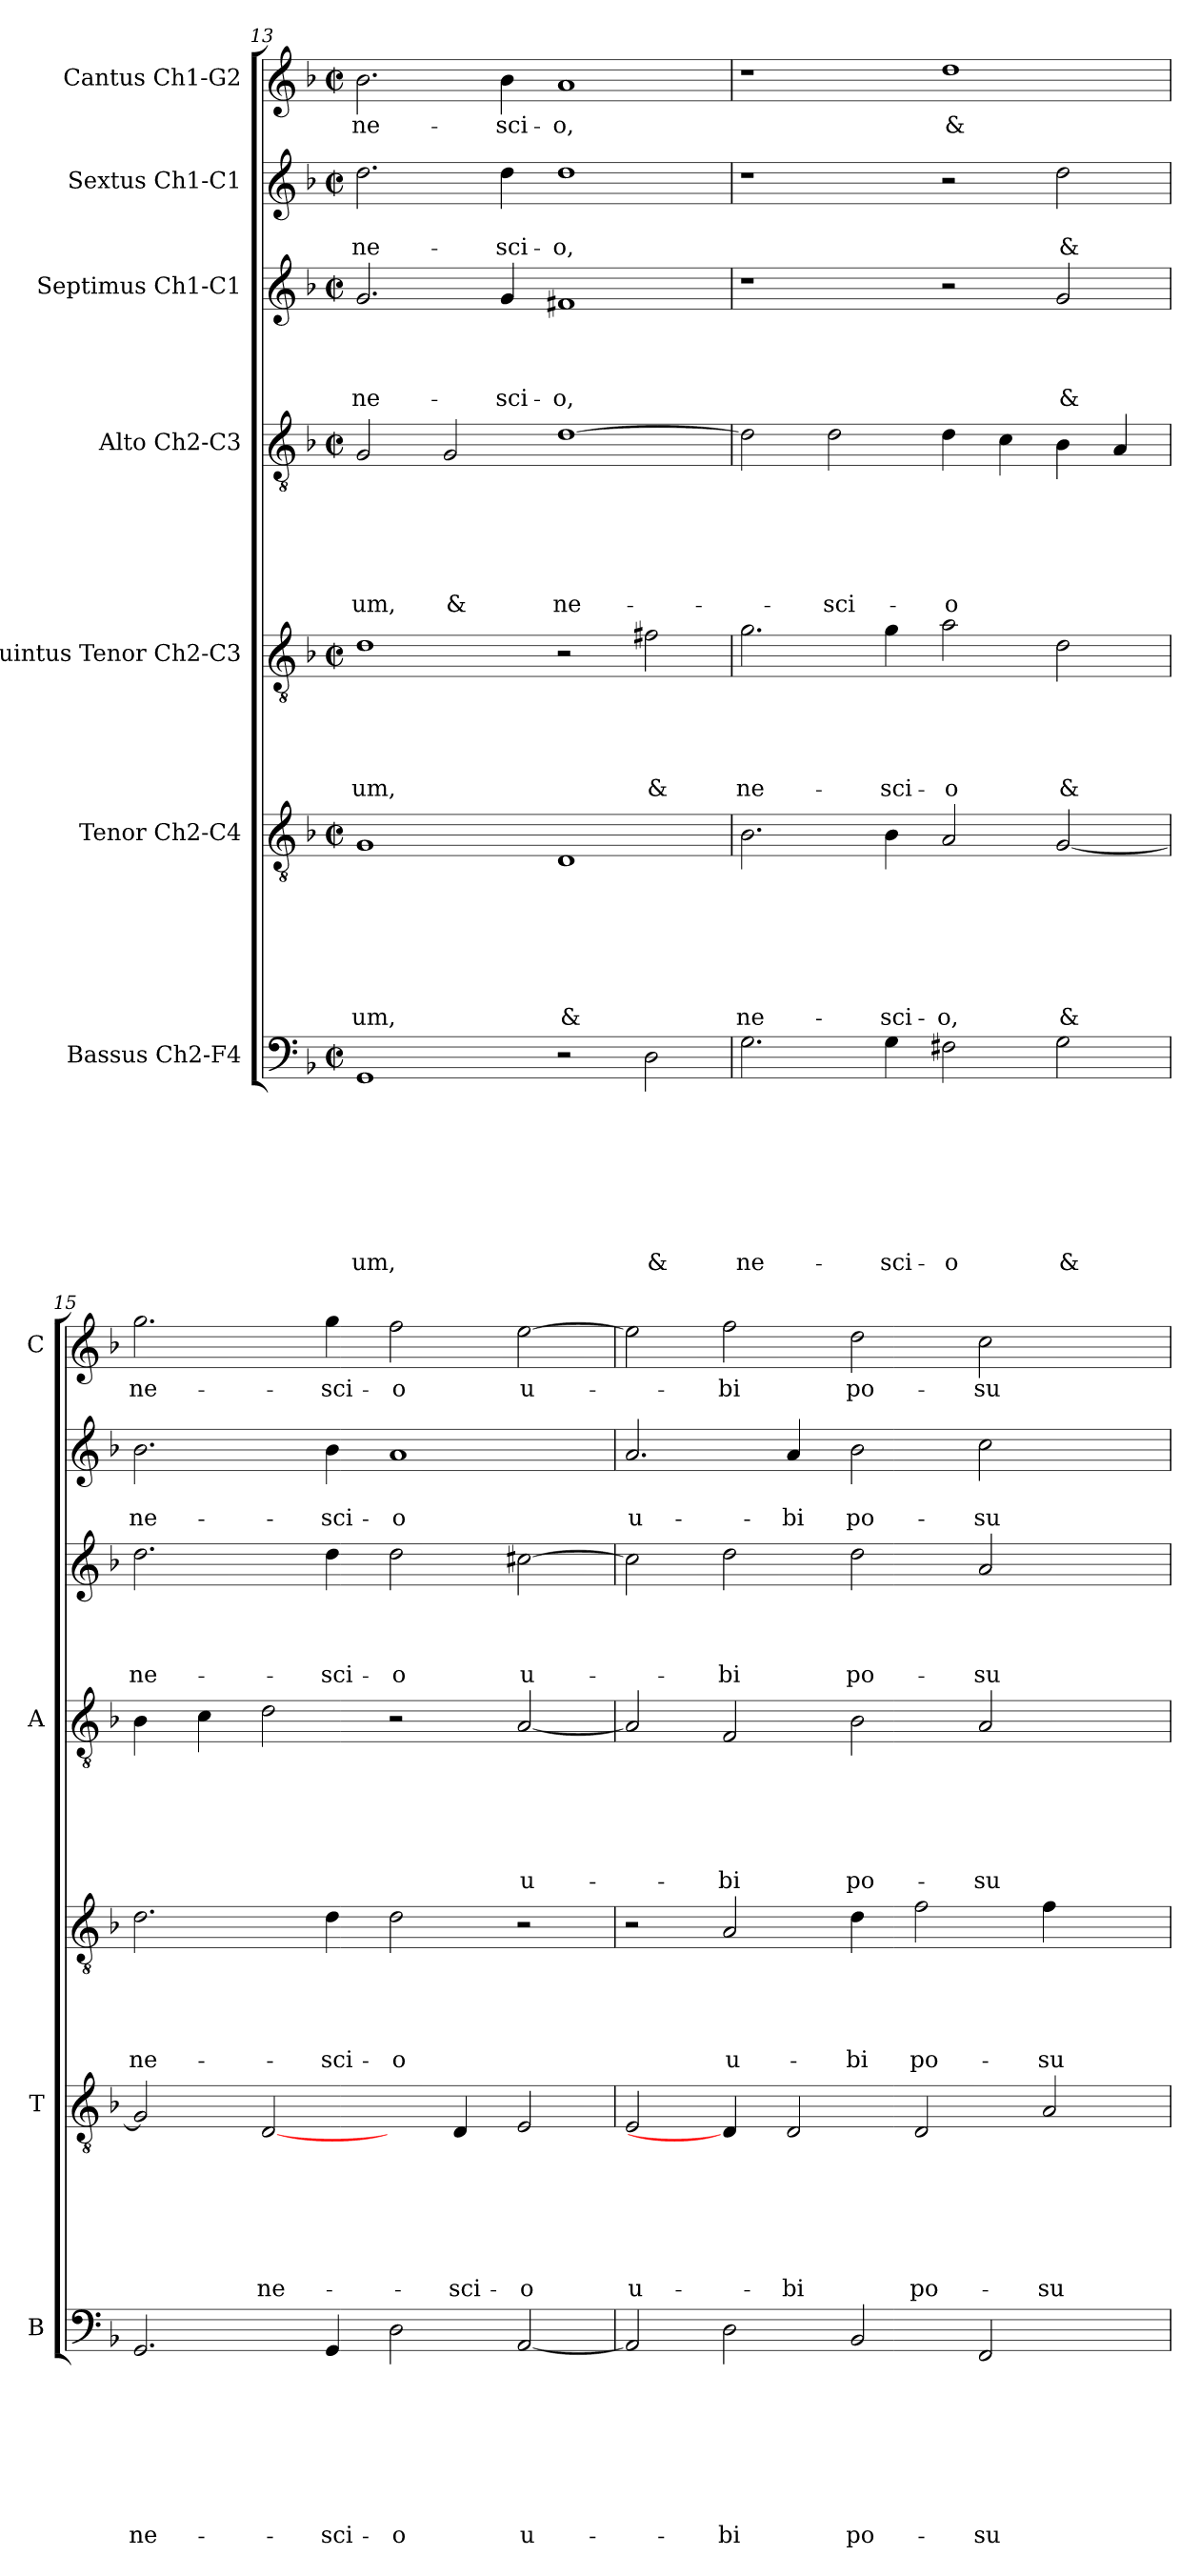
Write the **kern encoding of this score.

**kern	**text	**text	**text	**text	**text	**text	**text	**text	**kern	**text	**text	**text	**text	**text	**text	**text	**kern	**text	**text	**text	**text	**text	**kern	**text	**text	**text	**text	**text	**text	**kern	**text	**text	**text	**text	**kern	**text	**text	**kern	**text
*part7	*part7	*part7	*part7	*part7	*part7	*part7	*part7	*part7	*part6	*part6	*part6	*part6	*part6	*part6	*part6	*part6	*part5	*part5	*part5	*part5	*part5	*part5	*part4	*part4	*part4	*part4	*part4	*part4	*part4	*part3	*part3	*part3	*part3	*part3	*part2	*part2	*part2	*part1	*part1
*staff7	*staff7	*staff7	*staff7	*staff7	*staff7	*staff7	*staff7	*staff7	*staff6	*staff6	*staff6	*staff6	*staff6	*staff6	*staff6	*staff6	*staff5	*staff5	*staff5	*staff5	*staff5	*staff5	*staff4	*staff4	*staff4	*staff4	*staff4	*staff4	*staff4	*staff3	*staff3	*staff3	*staff3	*staff3	*staff2	*staff2	*staff2	*staff1	*staff1
*I"Bassus Ch2-F4	*	*	*	*	*	*	*	*	*I"Tenor Ch2-C4	*	*	*	*	*	*	*	*I"Quintus Tenor Ch2-C3	*	*	*	*	*	*I"Alto Ch2-C3	*	*	*	*	*	*	*I"Septimus Ch1-C1	*	*	*	*	*I"Sextus Ch1-C1	*	*	*I"Cantus Ch1-G2	*
*I'B	*	*	*	*	*	*	*	*	*I'T	*	*	*	*	*	*	*	*	*	*	*	*	*	*I'A	*	*	*	*	*	*	*	*	*	*	*	*	*	*	*I'C	*
*clefF4	*	*	*	*	*	*	*	*	*clefGv2	*	*	*	*	*	*	*	*clefGv2	*	*	*	*	*	*clefGv2	*	*	*	*	*	*	*clefG2	*	*	*	*	*clefG2	*	*	*clefG2	*
*k[b-]	*	*	*	*	*	*	*	*	*k[b-]	*	*	*	*	*	*	*	*k[b-]	*	*	*	*	*	*k[b-]	*	*	*	*	*	*	*k[b-]	*	*	*	*	*k[b-]	*	*	*k[b-]	*
*F:	*	*	*	*	*	*	*	*	*F:	*	*	*	*	*	*	*	*F:	*	*	*	*	*	*F:	*	*	*	*	*	*	*F:	*	*	*	*	*F:	*	*	*F:	*
*M2/2	*	*	*	*	*	*	*	*	*M2/2	*	*	*	*	*	*	*	*M2/2	*	*	*	*	*	*M2/2	*	*	*	*	*	*	*M2/2	*	*	*	*	*M2/2	*	*	*M2/2	*
*met(c|)	*	*	*	*	*	*	*	*	*met(c|)	*	*	*	*	*	*	*	*met(c|)	*	*	*	*	*	*met(c|)	*	*	*	*	*	*	*met(c|)	*	*	*	*	*met(c|)	*	*	*met(c|)	*
=13	=13	=13	=13	=13	=13	=13	=13	=13	=13	=13	=13	=13	=13	=13	=13	=13	=13	=13	=13	=13	=13	=13	=13	=13	=13	=13	=13	=13	=13	=13	=13	=13	=13	=13	=13	=13	=13	=13	=13
!	!	!	!	!	!	!	!	!LO:LY:b	!	!	!	!	!	!	!	!LO:LY:b	!	!	!	!	!	!LO:LY:b	!	!	!	!	!	!	!LO:LY:b	!	!	!	!	!LO:LY:b	!	!	!LO:LY:b	!	!LO:LY:b
1GG	.	.	.	.	.	.	.	-um,	1G	.	.	.	.	.	.	-um,	1d	.	.	.	.	-um,	2G/	.	.	.	.	.	-um,	2.g/	.	.	.	ne-	2.dd\	.	ne-	2.b-\	ne-
!	!	!	!	!	!	!	!	!	!	!	!	!	!	!	!	!	!	!	!	!	!	!	!	!	!	!	!	!	!LO:LY:b	!	!	!	!	!	!	!	!	!	!
.	.	.	.	.	.	.	.	.	.	.	.	.	.	.	.	.	.	.	.	.	.	.	2G/	.	.	.	.	.	&	.	.	.	.	.	.	.	.	.	.
!	!	!	!	!	!	!	!	!	!	!	!	!	!	!	!	!	!	!	!	!	!	!	!	!	!	!	!	!	!	!	!	!	!	!LO:LY:b	!	!	!LO:LY:b	!	!LO:LY:b
.	.	.	.	.	.	.	.	.	.	.	.	.	.	.	.	.	.	.	.	.	.	.	.	.	.	.	.	.	.	4g/	.	.	.	-sci-	4dd\	.	-sci-	4b-\	-sci-
!	!	!	!	!	!	!	!	!	!	!	!	!	!	!	!	!LO:LY:b	!	!	!	!	!	!	!	!	!	!	!	!	!LO:LY:b	!	!	!	!	!LO:LY:b	!	!	!LO:LY:b	!	!LO:LY:b
2r	.	.	.	.	.	.	.	.	1D	.	.	.	.	.	.	&	2r	.	.	.	.	.	[1d	.	.	.	.	.	ne-	1f#X	.	.	.	-o,	1dd	.	-o,	1a	-o,
!	!	!	!	!	!	!	!	!LO:LY:b	!	!	!	!	!	!	!	!	!	!	!	!	!	!LO:LY:b	!	!	!	!	!	!	!	!	!	!	!	!	!	!	!	!	!
2D\	.	.	.	.	.	.	.	&	.	.	.	.	.	.	.	.	2f#X\	.	.	.	.	&	.	.	.	.	.	.	.	.	.	.	.	.	.	.	.	.	.
=14	=14	=14	=14	=14	=14	=14	=14	=14	=14	=14	=14	=14	=14	=14	=14	=14	=14	=14	=14	=14	=14	=14	=14	=14	=14	=14	=14	=14	=14	=14	=14	=14	=14	=14	=14	=14	=14	=14	=14
!	!	!	!	!	!	!	!	!LO:LY:b	!	!	!	!	!	!	!	!LO:LY:b	!	!	!	!	!	!LO:LY:b	!	!	!	!	!	!	!	!	!	!	!	!	!	!	!	!	!
2.G\	.	.	.	.	.	.	.	ne-	2.B-\	.	.	.	.	.	.	ne-	2.g\	.	.	.	.	ne-	2d\]	.	.	.	.	.	.	1r	.	.	.	.	1r	.	.	1r	.
!	!	!	!	!	!	!	!	!	!	!	!	!	!	!	!	!	!	!	!	!	!	!	!	!	!	!	!	!	!LO:LY:b	!	!	!	!	!	!	!	!	!	!
.	.	.	.	.	.	.	.	.	.	.	.	.	.	.	.	.	.	.	.	.	.	.	2d\	.	.	.	.	.	-sci-	.	.	.	.	.	.	.	.	.	.
!	!	!	!	!	!	!	!	!LO:LY:b	!	!	!	!	!	!	!	!LO:LY:b	!	!	!	!	!	!LO:LY:b	!	!	!	!	!	!	!	!	!	!	!	!	!	!	!	!	!
4G\	.	.	.	.	.	.	.	-sci-	4B-\	.	.	.	.	.	.	-sci-	4g\	.	.	.	.	-sci-	.	.	.	.	.	.	.	.	.	.	.	.	.	.	.	.	.
!	!	!	!	!	!	!	!	!LO:LY:b	!	!	!	!	!	!	!	!LO:LY:b	!	!	!	!	!	!LO:LY:b	!	!	!	!	!	!	!LO:LY:b	!	!	!	!	!	!	!	!	!	!LO:LY:b
2F#X\	.	.	.	.	.	.	.	-o	2A/	.	.	.	.	.	.	-o,	2a\	.	.	.	.	-o	4d\	.	.	.	.	.	-o	2r	.	.	.	.	2r	.	.	1dd	&
.	.	.	.	.	.	.	.	.	.	.	.	.	.	.	.	.	.	.	.	.	.	.	4c\	.	.	.	.	.	.	.	.	.	.	.	.	.	.	.	.
!	!	!	!	!	!	!	!	!LO:LY:b	!	!	!	!	!	!	!	!LO:LY:b	!	!	!	!	!	!LO:LY:b	!	!	!	!	!	!	!	!	!	!	!	!LO:LY:b	!	!	!LO:LY:b	!	!
2G\	.	.	.	.	.	.	.	&	[2G/	.	.	.	.	.	.	&	2d\	.	.	.	.	&	4B-\	.	.	.	.	.	.	2g/	.	.	.	&	2dd\	.	&	.	.
.	.	.	.	.	.	.	.	.	.	.	.	.	.	.	.	.	.	.	.	.	.	.	4A/	.	.	.	.	.	.	.	.	.	.	.	.	.	.	.	.
=15	=15	=15	=15	=15	=15	=15	=15	=15	=15	=15	=15	=15	=15	=15	=15	=15	=15	=15	=15	=15	=15	=15	=15	=15	=15	=15	=15	=15	=15	=15	=15	=15	=15	=15	=15	=15	=15	=15	=15
!	!	!	!	!	!	!	!	!LO:LY:b	!	!	!	!	!	!	!	!	!	!	!	!	!	!LO:LY:b	!	!	!	!	!	!	!	!	!	!	!	!LO:LY:b	!	!	!LO:LY:b	!	!LO:LY:b
2.GG/	.	.	.	.	.	.	.	ne-	2G/]	.	.	.	.	.	.	.	2.d\	.	.	.	.	ne-	4B-\	.	.	.	.	.	.	2.dd\	.	.	.	ne-	2.b-\	.	ne-	2.gg\	ne-
.	.	.	.	.	.	.	.	.	.	.	.	.	.	.	.	.	.	.	.	.	.	.	4c\	.	.	.	.	.	.	.	.	.	.	.	.	.	.	.	.
!	!	!	!	!	!	!	!	!	!	!	!	!	!	!	!	!LO:LY:b	!	!	!	!	!	!	!	!	!	!	!	!	!	!	!	!	!	!	!	!	!	!	!
.	.	.	.	.	.	.	.	.	[2D/	.	.	.	.	.	.	ne-	.	.	.	.	.	.	2d\	.	.	.	.	.	.	.	.	.	.	.	.	.	.	.	.
!	!	!	!	!	!	!	!	!LO:LY:b	!	!	!	!	!	!	!	!	!	!	!	!	!	!LO:LY:b	!	!	!	!	!	!	!	!	!	!	!	!LO:LY:b	!	!	!LO:LY:b	!	!LO:LY:b
4GG/	.	.	.	.	.	.	.	-sci-	.	.	.	.	.	.	.	.	4d\	.	.	.	.	-sci-	.	.	.	.	.	.	.	4dd\	.	.	.	-sci-	4b-\	.	-sci-	4gg\	-sci-
!	!	!	!	!	!	!	!	!LO:LY:b	!	!	!	!	!	!	!	!	!	!	!	!	!	!LO:LY:b	!	!	!	!	!	!	!	!	!	!	!	!LO:LY:b	!	!	!LO:LY:b	!	!LO:LY:b
2D\	.	.	.	.	.	.	.	-o	4ryy	.	.	.	.	.	.	.	2d\	.	.	.	.	-o	2r	.	.	.	.	.	.	2dd\	.	.	.	-o	1a	.	-o	2ff\	-o
!	!	!	!	!	!	!	!	!	!	!	!	!	!	!	!	!LO:LY:b	!	!	!	!	!	!	!	!	!	!	!	!	!	!	!	!	!	!	!	!	!	!	!
.	.	.	.	.	.	.	.	.	4D/	.	.	.	.	.	.	-sci-	.	.	.	.	.	.	.	.	.	.	.	.	.	.	.	.	.	.	.	.	.	.	.
!	!	!	!	!	!	!	!	!LO:LY:b	!	!	!	!	!	!	!	!LO:LY:b	!	!	!	!	!	!	!	!	!	!	!	!	!LO:LY:b	!	!	!	!	!LO:LY:b	!	!	!	!	!LO:LY:b
[2AA/	.	.	.	.	.	.	.	u-	2E/	.	.	.	.	.	.	-o	2r	.	.	.	.	.	[2A/	.	.	.	.	.	u-	[2cc#X\	.	.	.	u-	.	.	.	[2ee\	u-
!!LO:LB:g=z
=16	=16	=16	=16	=16	=16	=16	=16	=16	=16	=16	=16	=16	=16	=16	=16	=16	=16	=16	=16	=16	=16	=16	=16	=16	=16	=16	=16	=16	=16	=16	=16	=16	=16	=16	=16	=16	=16	=16	=16
!	!	!	!	!	!	!	!	!	!	!	!	!	!	!	!	!LO:LY:b	!	!	!	!	!	!	!	!	!	!	!	!	!	!	!	!	!	!	!	!	!LO:LY:b	!	!
2AA/]	.	.	.	.	.	.	.	.	2E/	.	.	.	.	.	.	u-	2r	.	.	.	.	.	2A/]	.	.	.	.	.	.	2cc#\]	.	.	.	.	2.a/	.	u-	2ee\]	.
!	!	!	!	!	!	!	!	!LO:LY:b	!	!	!	!	!	!	!	!	!	!	!	!	!	!LO:LY:b	!	!	!	!	!	!	!LO:LY:b	!	!	!	!	!LO:LY:b	!	!	!	!	!LO:LY:b
2D\	.	.	.	.	.	.	.	-bi	4D/]	.	.	.	.	.	.	.	2A/	.	.	.	.	u-	2F/	.	.	.	.	.	-bi	2dd\	.	.	.	-bi	.	.	.	2ff\	-bi
!	!	!	!	!	!	!	!	!	!	!	!	!	!	!	!	!LO:LY:b	!	!	!	!	!	!	!	!	!	!	!	!	!	!	!	!	!	!	!	!	!LO:LY:b	!	!
.	.	.	.	.	.	.	.	.	2D/	.	.	.	.	.	.	-bi	.	.	.	.	.	.	.	.	.	.	.	.	.	.	.	.	.	.	4a/	.	-bi	.	.
!	!	!	!	!	!	!	!	!LO:LY:b	!	!	!	!	!	!	!	!	!	!	!	!	!	!LO:LY:b	!	!	!	!	!	!	!LO:LY:b	!	!	!	!	!LO:LY:b	!	!	!LO:LY:b	!	!LO:LY:b
2BB-/	.	.	.	.	.	.	.	po-	.	.	.	.	.	.	.	.	4d\	.	.	.	.	-bi	2B-\	.	.	.	.	.	po-	2dd\	.	.	.	po-	2b-\	.	po-	2dd\	po-
!	!	!	!	!	!	!	!	!	!	!	!	!	!	!	!	!LO:LY:b	!	!	!	!	!	!LO:LY:b	!	!	!	!	!	!	!	!	!	!	!	!	!	!	!	!	!
.	.	.	.	.	.	.	.	.	2D/	.	.	.	.	.	.	po-	2f\	.	.	.	.	po-	.	.	.	.	.	.	.	.	.	.	.	.	.	.	.	.	.
!	!	!	!	!	!	!	!	!LO:LY:b	!	!	!	!	!	!	!	!	!	!	!	!	!	!	!	!	!	!	!	!	!LO:LY:b	!	!	!	!	!LO:LY:b	!	!	!LO:LY:b	!	!LO:LY:b
2FF/	.	.	.	.	.	.	.	-su-	.	.	.	.	.	.	.	.	.	.	.	.	.	.	2A/	.	.	.	.	.	-su-	2a/	.	.	.	-su-	2cc\	.	-su-	2cc\	-su-
!	!	!	!	!	!	!	!	!	!	!	!	!	!	!	!	!LO:LY:b	!	!	!	!	!	!LO:LY:b	!	!	!	!	!	!	!	!	!	!	!	!	!	!	!	!	!
.	.	.	.	.	.	.	.	.	2A/	.	.	.	.	.	.	-su-	4f\	.	.	.	.	-su-	.	.	.	.	.	.	.	.	.	.	.	.	.	.	.	.	.
4ryy	.	.	.	.	.	.	.	.	.	.	.	.	.	.	.	.	4ryy	.	.	.	.	.	4ryy	.	.	.	.	.	.	4ryy	.	.	.	.	4ryy	.	.	4ryy	.
=	=	=	=	=	=	=	=	=	=	=	=	=	=	=	=	=	=	=	=	=	=	=	=	=	=	=	=	=	=	=	=	=	=	=	=	=	=	=	=
*-	*-	*-	*-	*-	*-	*-	*-	*-	*-	*-	*-	*-	*-	*-	*-	*-	*-	*-	*-	*-	*-	*-	*-	*-	*-	*-	*-	*-	*-	*-	*-	*-	*-	*-	*-	*-	*-	*-	*-
